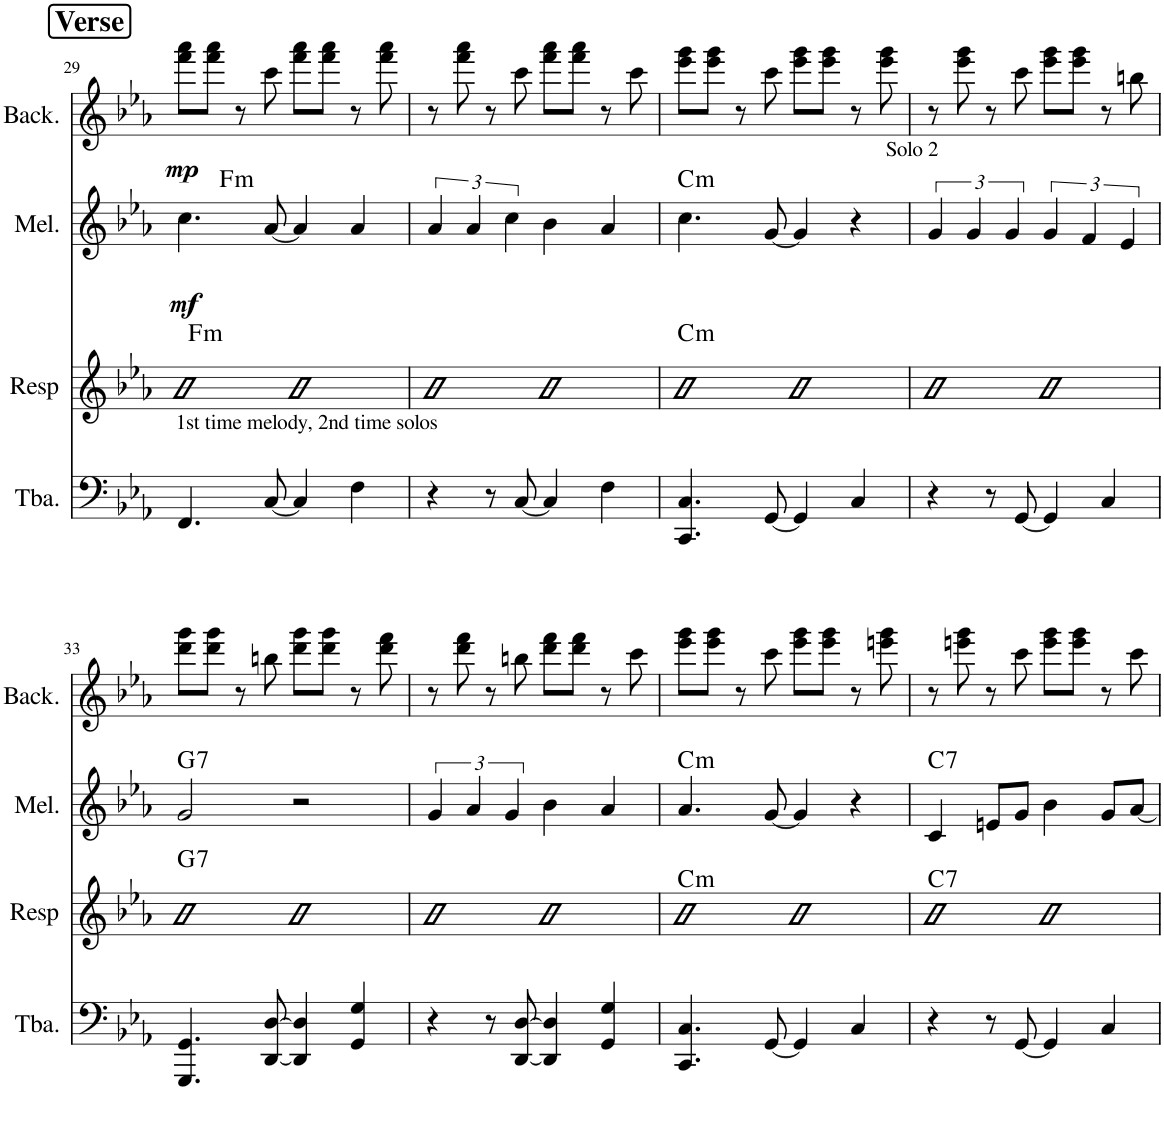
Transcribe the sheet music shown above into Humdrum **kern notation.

**kern	**kern	**harte	**kern	**dynam	**harte	**kern	**dynam
*part4	*part3	*part3	*part2	*part2	*part2	*part1	*part1
*staff4	*staff3	*	*staff2	*staff2	*	*staff1	*staff1
*I"Tuba	*I"Response	*	*I"Melody	*	*	*I"Backing Reeds	*
*I'Tba.	*I'Resp	*	*I'Mel.	*	*	*I'Back.	*
!!LO:PB:g=z
*clefF4	*clefG2	*	*clefG2	*	*	*clefG2	*
*	*ITrd5c9	*	*ITrd1c2	*	*	*	*
*k[b-e-a-]	*k[b-e-a-]	*	*k[b-e-a-]	*	*	*k[b-e-a-]	*
*M2/2	*M2/2	*	*M2/2	*	*	*M2/2	*
*met(c|)	*met(c|)	*	*met(c|)	*	*	*met(c|)	*
!!LO:REH:place=s1:a:B:cj:fs=14:t=Verse
=29	=29	=29	=29	=29	=29	=29	=29
!	!LO:TX:b:t=1st time melody, 2nd time solos	!	!	!	!	!	!
!	!	!LO:H:kt=m	!	!LO:DY:b	!LO:H:kt=m	!	!LO:DY:b
4.FF/	2d	F:min	4.cc\	mf	F:min	8fff\ 8aaa-\L	mp
.	.	.	.	.	.	8fff\ 8aaa-\J	.
.	.	.	.	.	.	8r	.
[8C/	.	.	[8a-/	.	.	8ccc\	.
4C/]	2d	.	4a-/]	.	.	8fff\ 8aaa-\L	.
.	.	.	.	.	.	8fff\ 8aaa-\J	.
4F\	.	.	4a-/	.	.	8r	.
.	.	.	.	.	.	8fff\ 8aaa-\	.
=30	=30	=30	=30	=30	=30	=30	=30
4r	2d	.	6a-/	.	.	8r	.
.	.	.	.	.	.	8fff\ 8aaa-\	.
.	.	.	6a-/	.	.	.	.
8r	.	.	.	.	.	8r	.
.	.	.	6cc\	.	.	.	.
[8C/	.	.	.	.	.	8ccc\	.
4C/]	2d	.	4b-\	.	.	8fff\ 8aaa-\L	.
.	.	.	.	.	.	8fff\ 8aaa-\J	.
4F\	.	.	4a-/	.	.	8r	.
.	.	.	.	.	.	8ccc\	.
=31	=31	=31	=31	=31	=31	=31	=31
!	!	!LO:H:kt=m	!	!	!LO:H:kt=m	!	!
4.CC/ 4.C/	2d	C:min	4.cc\	.	C:min	8eee-\ 8ggg\L	.
.	.	.	.	.	.	8eee-\ 8ggg\J	.
.	.	.	.	.	.	8r	.
[8GG/	.	.	[8g/	.	.	8ccc\	.
4GG/]	2d	.	4g/]	.	.	8eee-\ 8ggg\L	.
.	.	.	.	.	.	8eee-\ 8ggg\J	.
4C/	.	.	4r	.	.	8r	.
.	.	.	.	.	.	8eee-\ 8ggg\	.
=32	=32	=32	=32	=32	=32	=32	=32
!	!	!	!LO:TX:a:t=Solo 2	!	!	!	!
4r	2d	.	6g/	.	.	8r	.
.	.	.	.	.	.	8eee-\ 8ggg\	.
.	.	.	6g/	.	.	.	.
8r	.	.	.	.	.	8r	.
.	.	.	6g/	.	.	.	.
[8GG/	.	.	.	.	.	8ccc\	.
4GG/]	2d	.	6g/	.	.	8eee-\ 8ggg\L	.
.	.	.	.	.	.	8eee-\ 8ggg\J	.
.	.	.	6f/	.	.	.	.
4C/	.	.	.	.	.	8r	.
.	.	.	6e-/	.	.	.	.
.	.	.	.	.	.	8bbn\	.
!!LO:LB:g=z
=33	=33	=33	=33	=33	=33	=33	=33
!	!	!LO:H:kt=7	!	!	!LO:H:kt=7	!	!
4.GGG/ 4.GG/	2d	G:7	2g/	.	G:7	8ddd\ 8ggg\L	.
.	.	.	.	.	.	8ddd\ 8ggg\J	.
.	.	.	.	.	.	8r	.
[8DD/ [8D/	.	.	.	.	.	8bbn\	.
4DD/] 4D/]	2d	.	2r	.	.	8ddd\ 8ggg\L	.
.	.	.	.	.	.	8ddd\ 8ggg\J	.
4GG/ 4G/	.	.	.	.	.	8r	.
.	.	.	.	.	.	8ddd\ 8fff\	.
=34	=34	=34	=34	=34	=34	=34	=34
4r	2d	.	6g/	.	.	8r	.
.	.	.	.	.	.	8ddd\ 8fff\	.
.	.	.	6a-/	.	.	.	.
8r	.	.	.	.	.	8r	.
.	.	.	6g/	.	.	.	.
[8DD/ [8D/	.	.	.	.	.	8bbn\	.
4DD/] 4D/]	2d	.	4b-\	.	.	8ddd\ 8fff\L	.
.	.	.	.	.	.	8ddd\ 8fff\J	.
4GG/ 4G/	.	.	4a-/	.	.	8r	.
.	.	.	.	.	.	8ccc\	.
=35	=35	=35	=35	=35	=35	=35	=35
!	!	!LO:H:kt=m	!	!	!LO:H:kt=m	!	!
4.CC/ 4.C/	2d	C:min	4.a-/	.	C:min	8eee-\ 8ggg\L	.
.	.	.	.	.	.	8eee-\ 8ggg\J	.
.	.	.	.	.	.	8r	.
[8GG/	.	.	[8g/	.	.	8ccc\	.
4GG/]	2d	.	4g/]	.	.	8eee-\ 8ggg\L	.
.	.	.	.	.	.	8eee-\ 8ggg\J	.
4C/	.	.	4r	.	.	8r	.
.	.	.	.	.	.	8eeen\ 8ggg\	.
=36	=36	=36	=36	=36	=36	=36	=36
!	!	!LO:H:kt=7	!	!	!LO:H:kt=7	!	!
4r	2d	C:7	4c/	.	C:7	8r	.
.	.	.	.	.	.	8eeen\ 8ggg\	.
8r	.	.	8en/L	.	.	8r	.
[8GG/	.	.	8g/J	.	.	8ccc\	.
4GG/]	2d	.	4b-\	.	.	8eee\ 8ggg\L	.
.	.	.	.	.	.	8eee\ 8ggg\J	.
4C/	.	.	8g/L	.	.	8r	.
.	.	.	[8a-/J	.	.	8ccc\	.
=	=	=	=	=	=	=	=
*-	*-	*-	*-	*-	*-	*-	*-
